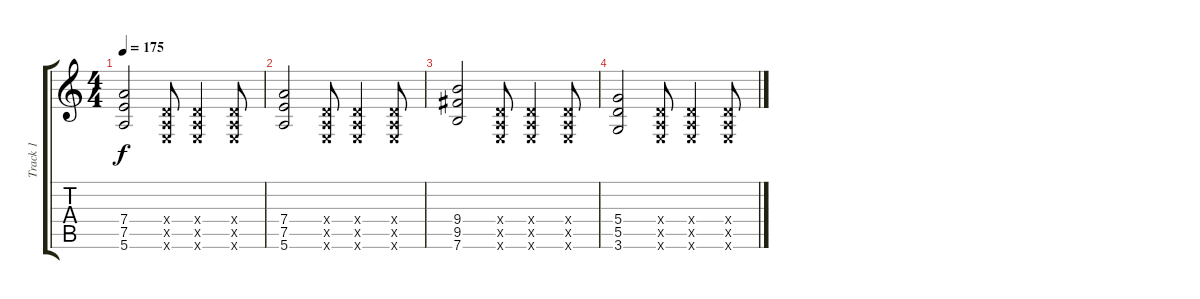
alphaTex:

\track ("Track 1" "Track 1") {instrument distortionguitar}
\staff {score tabs}
\tuning (E4 B3 G3 D3 A2 E2) {hide}
\ts (4 4)
\tempo 175
\clef g2
\ks c
(7.4 7.5 5.6).2{dy f volume 15 balance 8} (0.4{x} 0.5{x} 0.6{x}).8 (0.4{x} 0.5{x} 0.6{x}).4 (0.4{x} 0.5{x} 0.6{x}).8 |
(7.4 7.5 5.6).2 (0.4{x} 0.5{x} 0.6{x}).8 (0.4{x} 0.5{x} 0.6{x}).4 (0.4{x} 0.5{x} 0.6{x}).8 |
(9.4 9.5 7.6).2 (0.4{x} 0.5{x} 0.6{x}).8 (0.4{x} 0.5{x} 0.6{x}).4 (0.4{x} 0.5{x} 0.6{x}).8 |
(5.4 5.5 3.6).2 (0.4{x} 0.5{x} 0.6{x}).8 (0.4{x} 0.5{x} 0.6{x}).4 (0.4{x} 0.5{x} 0.6{x}).8
